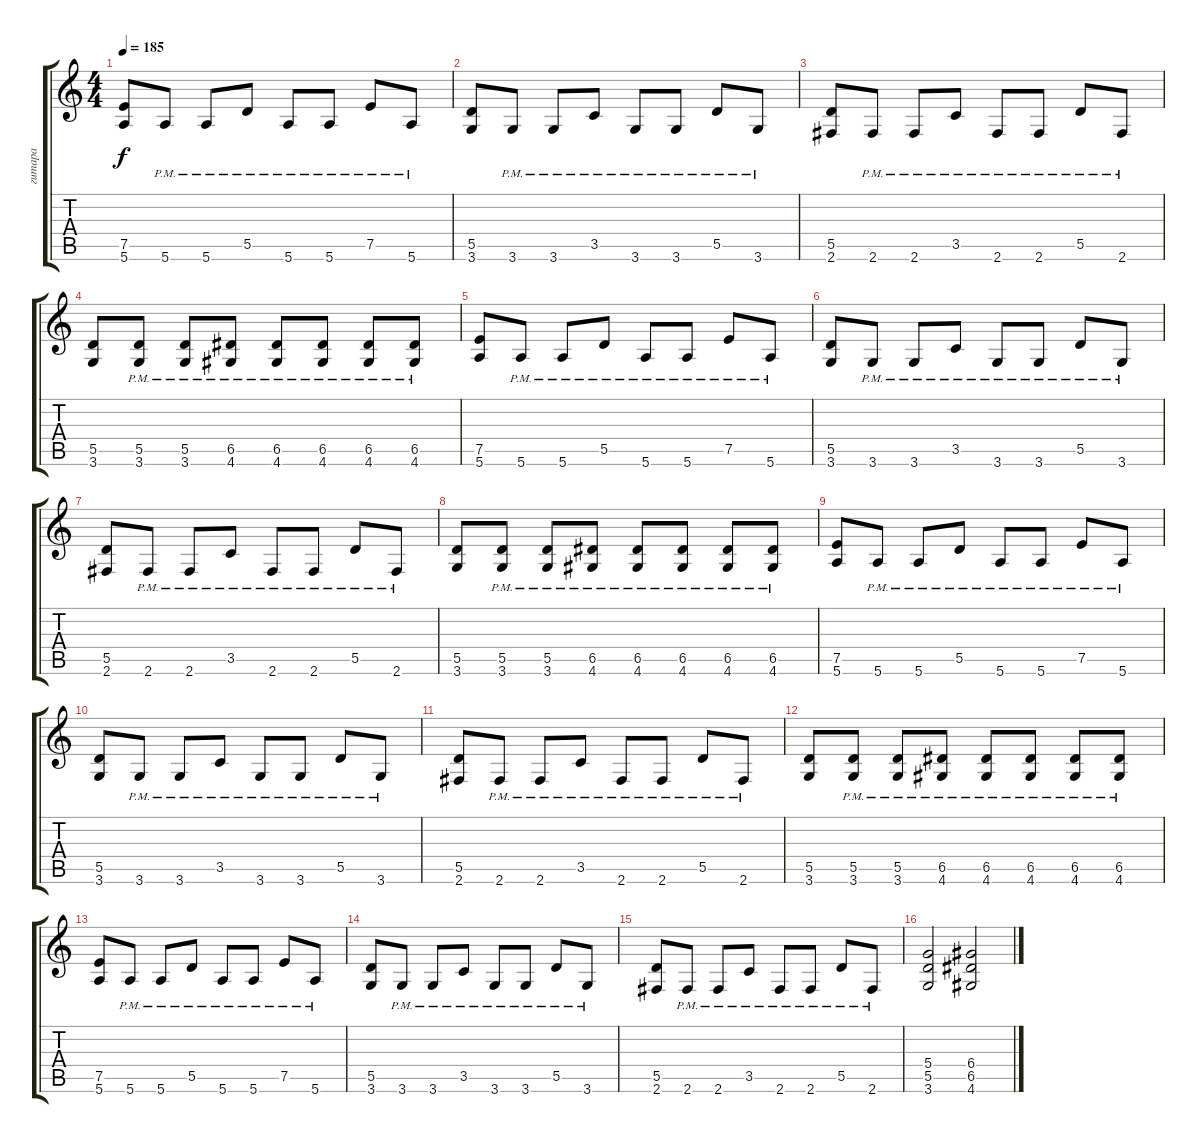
\track ("гитара" "гитара") {instrument distortionguitar}
\staff {score tabs}
\tuning (E4 B3 G3 D3 A2 E2) {hide}
\ts (4 4)
\tempo 185
\clef g2
\ks c
(7.5 5.6).8{dy f} 5.6{pm}.8 5.6{pm}.8 5.5{pm}.8 5.6{pm}.8 5.6{pm}.8 7.5{pm}.8 5.6{pm}.8 |
(5.5 3.6).8 3.6{pm}.8 3.6{pm}.8 3.5{pm}.8 3.6{pm}.8 3.6{pm}.8 5.5{pm}.8 3.6{pm}.8 |
(5.5 2.6).8 2.6{pm}.8 2.6{pm}.8 3.5{pm}.8 2.6{pm}.8 2.6{pm}.8 5.5{pm}.8 2.6{pm}.8 |
(5.5 3.6).8 (5.5{pm} 3.6{pm}).8 (5.5{pm} 3.6{pm}).8 (6.5{pm} 4.6{pm}).8 (6.5{pm} 4.6{pm}).8 (6.5{pm} 4.6{pm}).8 (6.5{pm} 4.6{pm}).8 (6.5{pm} 4.6{pm}).8 |
(7.5 5.6).8 5.6{pm}.8 5.6{pm}.8 5.5{pm}.8 5.6{pm}.8 5.6{pm}.8 7.5{pm}.8 5.6{pm}.8 |
(5.5 3.6).8 3.6{pm}.8 3.6{pm}.8 3.5{pm}.8 3.6{pm}.8 3.6{pm}.8 5.5{pm}.8 3.6{pm}.8 |
(5.5 2.6).8 2.6{pm}.8 2.6{pm}.8 3.5{pm}.8 2.6{pm}.8 2.6{pm}.8 5.5{pm}.8 2.6{pm}.8 |
(5.5 3.6).8 (5.5{pm} 3.6{pm}).8 (5.5{pm} 3.6{pm}).8 (6.5{pm} 4.6{pm}).8 (6.5{pm} 4.6{pm}).8 (6.5{pm} 4.6{pm}).8 (6.5{pm} 4.6{pm}).8 (6.5{pm} 4.6{pm}).8 |
(7.5 5.6).8 5.6{pm}.8 5.6{pm}.8 5.5{pm}.8 5.6{pm}.8 5.6{pm}.8 7.5{pm}.8 5.6{pm}.8 |
(5.5 3.6).8 3.6{pm}.8 3.6{pm}.8 3.5{pm}.8 3.6{pm}.8 3.6{pm}.8 5.5{pm}.8 3.6{pm}.8 |
(5.5 2.6).8 2.6{pm}.8 2.6{pm}.8 3.5{pm}.8 2.6{pm}.8 2.6{pm}.8 5.5{pm}.8 2.6{pm}.8 |
(5.5 3.6).8 (5.5{pm} 3.6{pm}).8 (5.5{pm} 3.6{pm}).8 (6.5{pm} 4.6{pm}).8 (6.5{pm} 4.6{pm}).8 (6.5{pm} 4.6{pm}).8 (6.5{pm} 4.6{pm}).8 (6.5{pm} 4.6{pm}).8 |
(7.5 5.6).8 5.6{pm}.8 5.6{pm}.8 5.5{pm}.8 5.6{pm}.8 5.6{pm}.8 7.5{pm}.8 5.6{pm}.8 |
(5.5 3.6).8 3.6{pm}.8 3.6{pm}.8 3.5{pm}.8 3.6{pm}.8 3.6{pm}.8 5.5{pm}.8 3.6{pm}.8 |
(5.5 2.6).8 2.6{pm}.8 2.6{pm}.8 3.5{pm}.8 2.6{pm}.8 2.6{pm}.8 5.5{pm}.8 2.6{pm}.8 |
(5.4 5.5 3.6).2 (6.4 6.5 4.6).2
